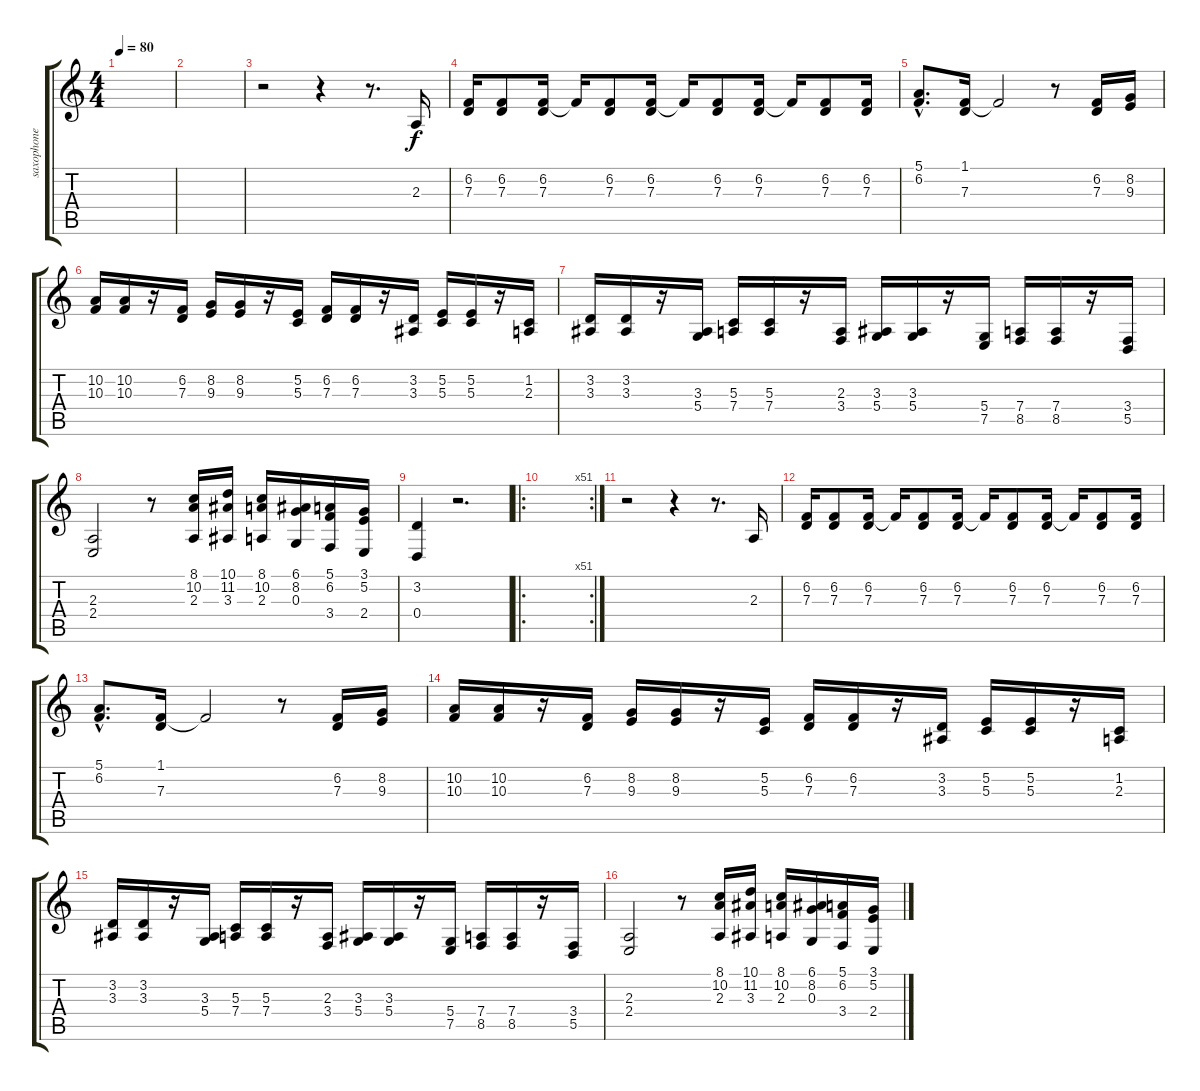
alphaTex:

\track ("saxophone" "saxophone") {instrument tenorsax}
\staff {score tabs}
\tuning (E4 B3 G3 D3 A2 E2) {hide}
\ts (4 4)
\tempo 80
\clef g2
\ks c
|
|
r.2 r.4 r.8{d} 2.3.16 |
(6.2 7.3).16 (6.2 7.3).8 (6.2 7.3).16 6.2{t}.16 (6.2 7.3).8 (6.2 7.3).16 6.2{t}.16 (6.2 7.3).8 (6.2 7.3).16 6.2{t}.16 (6.2 7.3).8 (6.2 7.3).16 |
(5.1{hac} 6.2{hac}).8{d} (1.1 7.3).16 1.1{t}.2 r.8 (6.2 7.3).16 (8.2 9.3).16 |
(10.2 10.3).16 (10.2 10.3).16 r.16 (6.2 7.3).16 (8.2 9.3).16 (8.2 9.3).16 r.16 (5.2 5.3).16 (6.2 7.3).16 (6.2 7.3).16 r.16 (3.2 3.3).16 (5.2 5.3).16 (5.2 5.3).16 r.16 (1.2 2.3).16 |
(3.2 3.3).16 (3.2 3.3).16 r.16 (3.3 5.4).16 (5.3 7.4).16 (5.3 7.4).16 r.16 (2.3 3.4).16 (3.3 5.4).16 (3.3 5.4).16 r.16 (5.4 7.5).16 (7.4 8.5).16 (7.4 8.5).16 r.16 (3.4 5.5).16 |
(2.3 2.4).2 r.8 (8.1 10.2 2.3).16 (10.1 11.2 3.3).16 (8.1 10.2 2.3).16 (6.1 8.2 0.3).16 (5.1 6.2 3.4).16 (3.1 5.2 2.4).16 |
(3.2 0.4).4 r.2{d} |
\ro
\rc 51
|
r.2 r.4 r.8{d} 2.3.16 |
(6.2 7.3).16 (6.2 7.3).8 (6.2 7.3).16 6.2{t}.16 (6.2 7.3).8 (6.2 7.3).16 6.2{t}.16 (6.2 7.3).8 (6.2 7.3).16 6.2{t}.16 (6.2 7.3).8 (6.2 7.3).16 |
(5.1{hac} 6.2{hac}).8{d} (1.1 7.3).16 1.1{t}.2 r.8 (6.2 7.3).16 (8.2 9.3).16 |
(10.2 10.3).16 (10.2 10.3).16 r.16 (6.2 7.3).16 (8.2 9.3).16 (8.2 9.3).16 r.16 (5.2 5.3).16 (6.2 7.3).16 (6.2 7.3).16 r.16 (3.2 3.3).16 (5.2 5.3).16 (5.2 5.3).16 r.16 (1.2 2.3).16 |
(3.2 3.3).16 (3.2 3.3).16 r.16 (3.3 5.4).16 (5.3 7.4).16 (5.3 7.4).16 r.16 (2.3 3.4).16 (3.3 5.4).16 (3.3 5.4).16 r.16 (5.4 7.5).16 (7.4 8.5).16 (7.4 8.5).16 r.16 (3.4 5.5).16 |
(2.3 2.4).2 r.8 (8.1 10.2 2.3).16 (10.1 11.2 3.3).16 (8.1 10.2 2.3).16 (6.1 8.2 0.3).16 (5.1 6.2 3.4).16 (3.1 5.2 2.4).16
